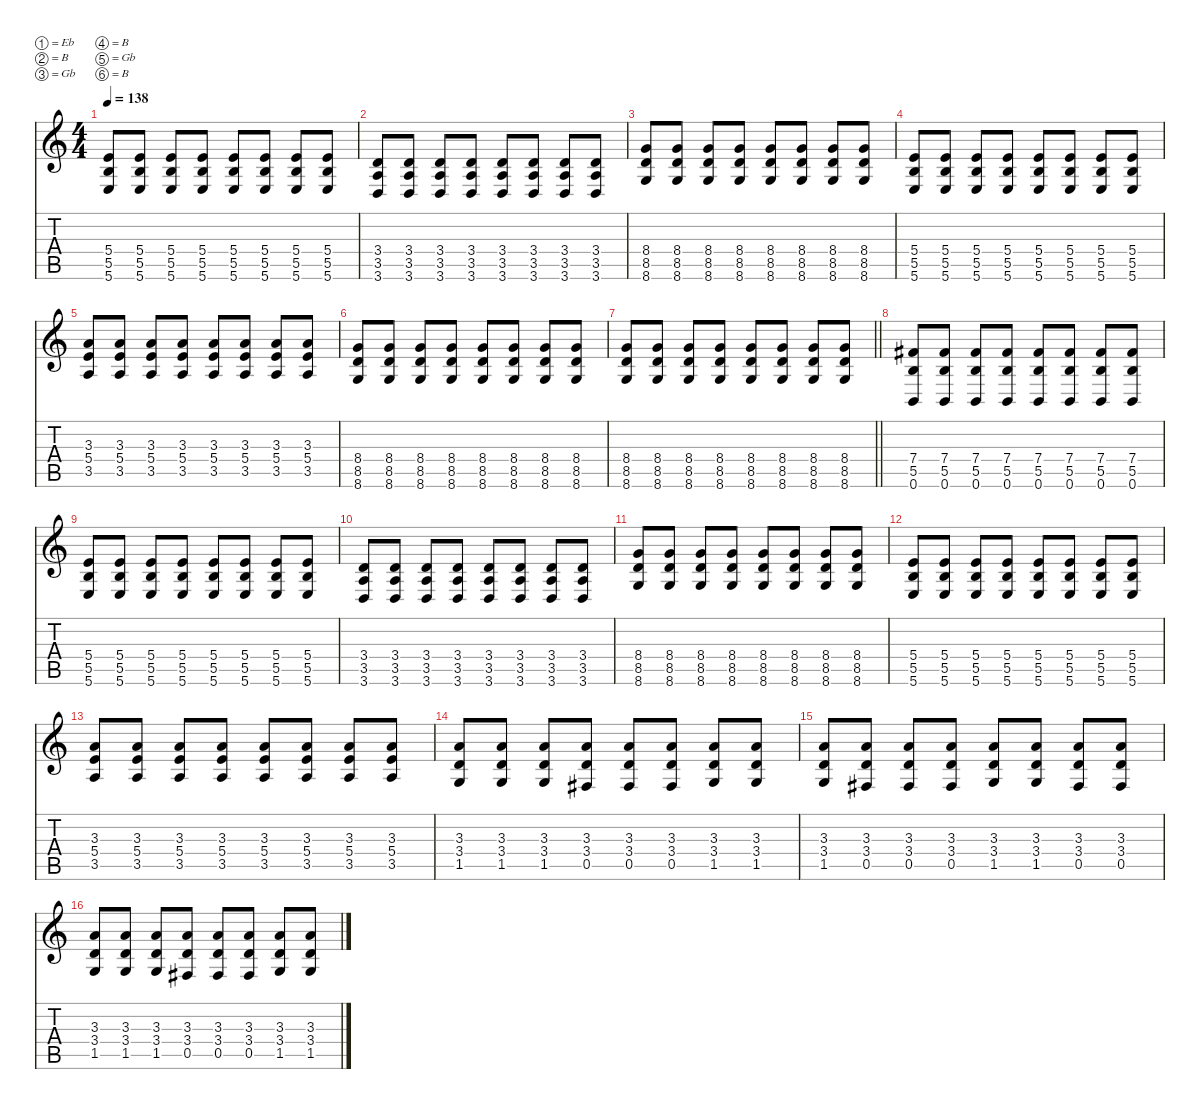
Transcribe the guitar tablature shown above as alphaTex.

\defaultSystemsLayout 4
\hideDynamics
\bracketExtendMode nobrackets
\singleTrackTrackNamePolicy hidden
\multiTrackTrackNamePolicy hidden
\firstSystemTrackNameMode fullname
\firstSystemTrackNameOrientation horizontal
\otherSystemsTrackNameOrientation horizontal
\track ("Rhythm Guitar" "dist.guit.") {instrument distortionguitar}
\staff {score tabs}
\tuning (Eb4 B3 Gb3 B2 Gb2 B1)
\ts (4 4)
\tempo 138
\clef g2
\ks c
(5.4 5.5 5.6).8{dy f beam Up} (5.4 5.5 5.6).8{beam Up} (5.4 5.5 5.6).8{beam Up} (5.4 5.5 5.6).8{beam Up} (5.4 5.5 5.6).8{beam Up} (5.4 5.5 5.6).8{beam Up} (5.4 5.5 5.6).8{beam Up} (5.4 5.5 5.6).8{beam Up} |
(3.4 3.5 3.6).8{beam Up} (3.4 3.5 3.6).8{beam Up} (3.4 3.5 3.6).8{beam Up} (3.4 3.5 3.6).8{beam Up} (3.4 3.5 3.6).8{beam Up} (3.4 3.5 3.6).8{beam Up} (3.4 3.5 3.6).8{beam Up} (3.4 3.5 3.6).8{beam Up} |
(8.4 8.5 8.6).8{beam Up} (8.4 8.5 8.6).8{beam Up} (8.4 8.5 8.6).8{beam Up} (8.4 8.5 8.6).8{beam Up} (8.4 8.5 8.6).8{beam Up} (8.4 8.5 8.6).8{beam Up} (8.4 8.5 8.6).8{beam Up} (8.4 8.5 8.6).8{beam Up} |
(5.4 5.5 5.6).8{beam Up} (5.4 5.5 5.6).8{beam Up} (5.4 5.5 5.6).8{beam Up} (5.4 5.5 5.6).8{beam Up} (5.4 5.5 5.6).8{beam Up} (5.4 5.5 5.6).8{beam Up} (5.4 5.5 5.6).8{beam Up} (5.4 5.5 5.6).8{beam Up} |
(3.3 5.4 3.5).8{beam Up} (3.3 5.4 3.5).8{beam Up} (3.3 5.4 3.5).8{beam Up} (3.3 5.4 3.5).8{beam Up} (3.3 5.4 3.5).8{beam Up} (3.3 5.4 3.5).8{beam Up} (3.3 5.4 3.5).8{beam Up} (3.3 5.4 3.5).8{beam Up} |
(8.4 8.5 8.6).8{beam Up} (8.4 8.5 8.6).8{beam Up} (8.4 8.5 8.6).8{beam Up} (8.4 8.5 8.6).8{beam Up} (8.4 8.5 8.6).8{beam Up} (8.4 8.5 8.6).8{beam Up} (8.4 8.5 8.6).8{beam Up} (8.4 8.5 8.6).8{beam Up} |
\barLineRight lightlight
(8.4 8.5 8.6).8{beam Up} (8.4 8.5 8.6).8{beam Up} (8.4 8.5 8.6).8{beam Up} (8.4 8.5 8.6).8{beam Up} (8.4 8.5 8.6).8{beam Up} (8.4 8.5 8.6).8{beam Up} (8.4 8.5 8.6).8{beam Up} (8.4 8.5 8.6).8{beam Up} |
\section ("" "")
(7.4{acc #} 5.5 0.6).8{beam Up} (7.4{acc #} 5.5 0.6).8{beam Up} (7.4{acc #} 5.5 0.6).8{beam Up} (7.4{acc #} 5.5 0.6).8{beam Up} (7.4{acc #} 5.5 0.6).8{beam Up} (7.4{acc #} 5.5 0.6).8{beam Up} (7.4{acc #} 5.5 0.6).8{beam Up} (7.4{acc #} 5.5 0.6).8{beam Up} |
(5.4 5.5 5.6).8{beam Up} (5.4 5.5 5.6).8{beam Up} (5.4 5.5 5.6).8{beam Up} (5.4 5.5 5.6).8{beam Up} (5.4 5.5 5.6).8{beam Up} (5.4 5.5 5.6).8{beam Up} (5.4 5.5 5.6).8{beam Up} (5.4 5.5 5.6).8{beam Up} |
(3.4 3.5 3.6).8{beam Up} (3.4 3.5 3.6).8{beam Up} (3.4 3.5 3.6).8{beam Up} (3.4 3.5 3.6).8{beam Up} (3.4 3.5 3.6).8{beam Up} (3.4 3.5 3.6).8{beam Up} (3.4 3.5 3.6).8{beam Up} (3.4 3.5 3.6).8{beam Up} |
(8.4 8.5 8.6).8{beam Up} (8.4 8.5 8.6).8{beam Up} (8.4 8.5 8.6).8{beam Up} (8.4 8.5 8.6).8{beam Up} (8.4 8.5 8.6).8{beam Up} (8.4 8.5 8.6).8{beam Up} (8.4 8.5 8.6).8{beam Up} (8.4 8.5 8.6).8{beam Up} |
(5.4 5.5 5.6).8{beam Up} (5.4 5.5 5.6).8{beam Up} (5.4 5.5 5.6).8{beam Up} (5.4 5.5 5.6).8{beam Up} (5.4 5.5 5.6).8{beam Up} (5.4 5.5 5.6).8{beam Up} (5.4 5.5 5.6).8{beam Up} (5.4 5.5 5.6).8{beam Up} |
(3.3 5.4 3.5).8{beam Up} (3.3 5.4 3.5).8{beam Up} (3.3 5.4 3.5).8{beam Up} (3.3 5.4 3.5).8{beam Up} (3.3 5.4 3.5).8{beam Up} (3.3 5.4 3.5).8{beam Up} (3.3 5.4 3.5).8{beam Up} (3.3 5.4 3.5).8{beam Up} |
(3.3 3.4 1.5).8{beam Up} (3.3 3.4 1.5).8{beam Up} (3.3 3.4 1.5).8{beam Up} (3.3 3.4 0.5{acc #}).8{beam Up} (3.3 3.4 0.5{acc #}).8{beam Up} (3.3 3.4 0.5{acc #}).8{beam Up} (3.3 3.4 1.5).8{beam Up} (3.3 3.4 1.5).8{beam Up} |
(3.3 3.4 1.5).8{beam Up} (3.3 3.4 0.5{acc #}).8{beam Up} (3.3 3.4 0.5{acc #}).8{beam Up} (3.3 3.4 0.5{acc #}).8{beam Up} (3.3 3.4 1.5).8{beam Up} (3.3 3.4 1.5).8{beam Up} (3.3 3.4 0.5{acc #}).8{beam Up} (3.3 3.4 0.5{acc #}).8{beam Up} |
(3.3 3.4 1.5).8{beam Up} (3.3 3.4 1.5).8{beam Up} (3.3 3.4 1.5).8{beam Up} (3.3 3.4 0.5{acc #}).8{beam Up} (3.3 3.4 0.5{acc #}).8{beam Up} (3.3 3.4 0.5{acc #}).8{beam Up} (3.3 3.4 1.5).8{beam Up} (3.3 3.4 1.5).8{beam Up}
